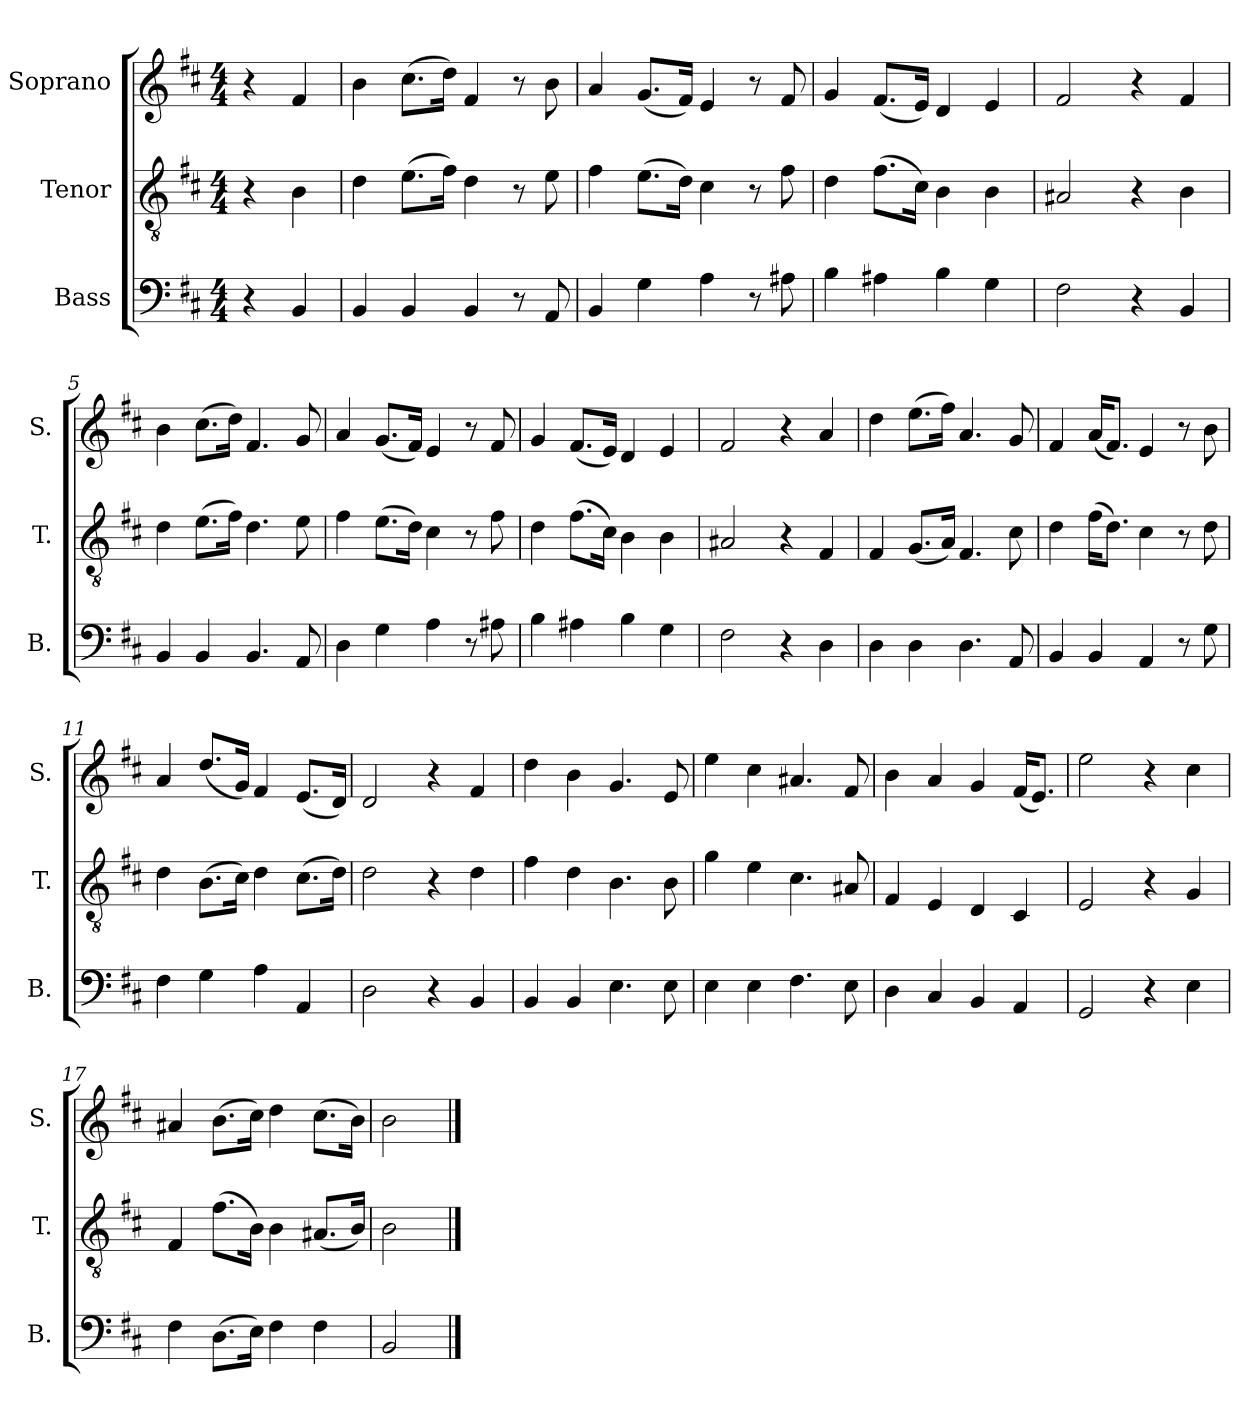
**kern	**kern	**kern
*part3	*part2	*part1
*staff3	*staff2	*staff1
*I"Bass	*I"Tenor	*I"Soprano
*I'B.	*I'T.	*I'S.
*clefF4	*clefGv2	*clefG2
*k[f#c#]	*k[f#c#]	*k[f#c#]
*D:	*D:	*D:
*M4/4	*M4/4	*M4/4
=	=	=
4r	4r	4r
4BB/	4B\	4f#/
=1	=1	=1
4BB/	4d\	4b\
4BB/	(8.e\L	(8.cc#\L
.	16f#\Jk)	16dd\Jk)
4BB/	4d\	4f#/
8r	8r	8r
8AA/	8e\	8b\
=2	=2	=2
4BB/	4f#\	4a/
4G\	(8.e\L	(8.g/L
.	16d\Jk)	16f#/Jk)
4A\	4c#\	4e/
8r	8r	8r
8A#X\	8f#\	8f#/
=3	=3	=3
4B\	4d\	4g/
4A#X\	(8.f#\L	(8.f#/L
.	16c#\Jk)	16e/Jk)
4B\	4B\	4d/
4G\	4B\	4e/
=4	=4	=4
2F#\	2A#X/	2f#/
4r	4r	4r
4BB/	4B\	4f#/
=5	=5	=5
4BB/	4d\	4b\
4BB/	(8.e\L	(8.cc#\L
.	16f#\Jk)	16dd\Jk)
4.BB/	4.d\	4.f#/
8AA/	8e\	8g/
!!LO:LB:g=z
=6	=6	=6
4D\	4f#\	4a/
4G\	(8.e\L	(8.g/L
.	16d\Jk)	16f#/Jk)
4A\	4c#\	4e/
8r	8r	8r
8A#X\	8f#\	8f#/
=7	=7	=7
4B\	4d\	4g/
4A#X\	(8.f#\L	(8.f#/L
.	16c#\Jk)	16e/Jk)
4B\	4B\	4d/
4G\	4B\	4e/
=8	=8	=8
2F#\	2A#X/	2f#/
4r	4r	4r
4D\	4F#/	4a/
=9	=9	=9
4D\	4F#/	4dd\
4D\	(8.G/L	(8.ee\L
.	16A/Jk)	16ff#\Jk)
4.D\	4.F#/	4.a/
8AA/	8c#\	8g/
=10	=10	=10
4BB/	4d\	4f#/
4BB/	(16f#\KL	(16a/KL
.	8.d\J)	8.f#/J)
4AA/	4c#\	4e/
8r	8r	8r
8G\	8d\	8b\
=11	=11	=11
4F#\	4d\	4a/
4G\	(8.B\L	(8.dd/L
.	16c#\Jk)	16g/Jk)
4A\	4d\	4f#/
4AA/	(8.c#\L	(8.e/L
.	16d\Jk)	16d/Jk)
!!LO:LB:g=z
=12	=12	=12
2D\	2d\	2d/
4r	4r	4r
4BB/	4d\	4f#/
=13	=13	=13
4BB/	4f#\	4dd\
4BB/	4d\	4b\
4.E\	4.B\	4.g/
8E\	8B\	8e/
=14	=14	=14
4E\	4g\	4ee\
4E\	4e\	4cc#\
4.F#\	4.c#\	4.a#X/
8E\	8A#X/	8f#/
=15	=15	=15
4D\	4F#/	4b\
4C#/	4E/	4a/
4BB/	4D/	4g/
4AA/	4C#/	(16f#/KL
.	.	8.e/J)
=16	=16	=16
2GG/	2E/	2ee\
4r	4r	4r
4E\	4G/	4cc#\
=17	=17	=17
4F#\	4F#/	4a#X/
(8.D\L	(8.f#\L	(8.b\L
16E\Jk)	16B\Jk)	16cc#\Jk)
4F#\	4B\	4dd\
4F#\	(8.A#X/L	(8.cc#\L
.	16B/Jk)	16b\Jk)
=18	=18	=18
2BB/	2B\	2b\
==	==	==
*-	*-	*-
